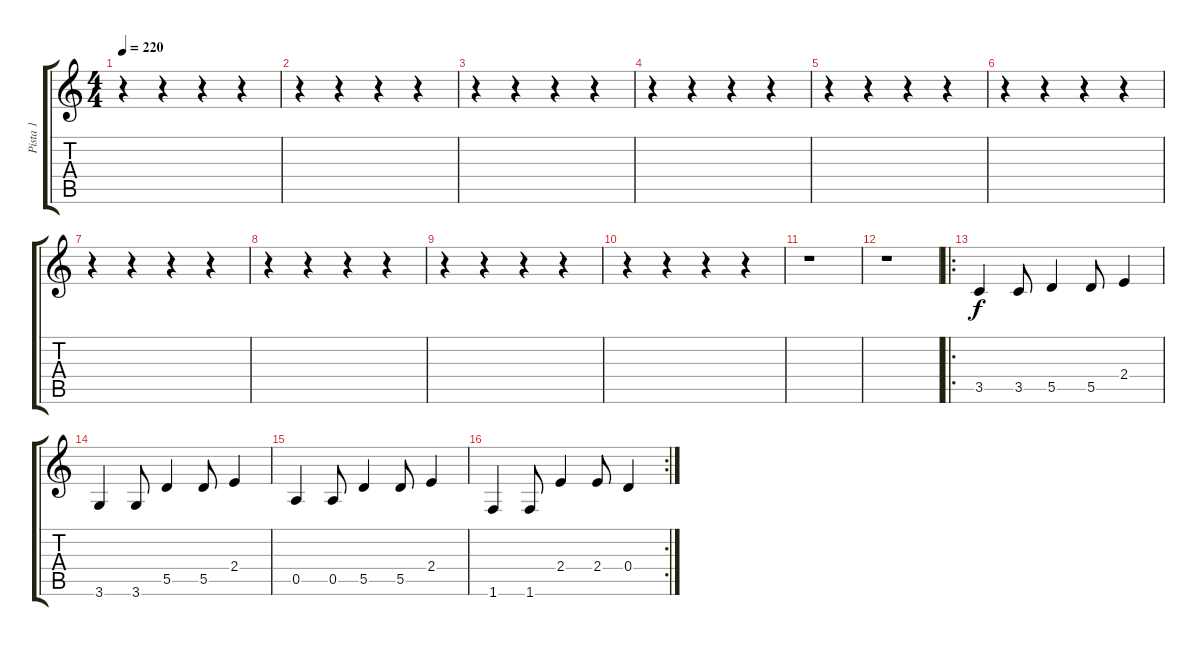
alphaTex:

\track ("Pista 1" "Pista 1") {instrument overdrivenguitar}
\staff {score tabs}
\tuning (E4 B3 G3 D3 A2 E2) {hide}
\ts (4 4)
\tempo 220
\clef g2
\ks c
r.4{dy f} r.4 r.4 r.4 |
r.4 r.4 r.4 r.4 |
r.4 r.4 r.4 r.4 |
r.4 r.4 r.4 r.4 |
r.4 r.4 r.4 r.4 |
r.4 r.4 r.4 r.4 |
r.4 r.4 r.4 r.4 |
r.4 r.4 r.4 r.4 |
r.4 r.4 r.4 r.4 |
r.4 r.4 r.4 r.4 |
r.1 |
r.1 |
\ro
3.5.4{instrument distortionguitar} 3.5.8 5.5.4 5.5.8 2.4.4 |
3.6.4 3.6.8 5.5.4 5.5.8 2.4.4 |
0.5.4 0.5.8 5.5.4 5.5.8 2.4.4 |
\rc 2
1.6.4 1.6.8 2.4.4 2.4.8 0.4.4
